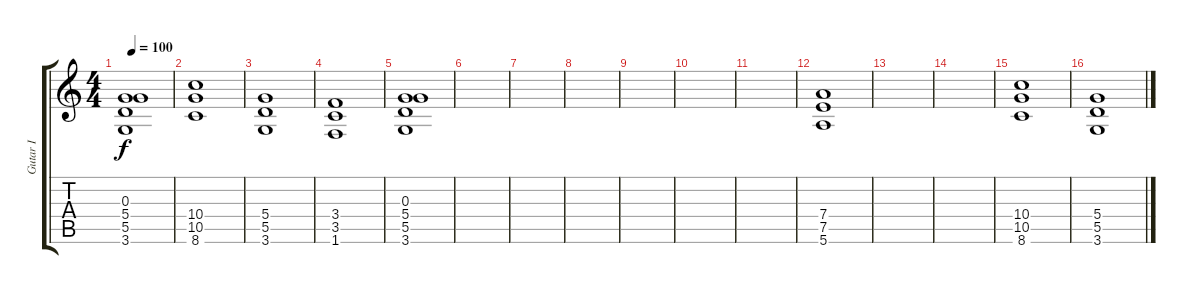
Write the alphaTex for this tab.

\track ("Gutar I" "Gutar I") {instrument overdrivenguitar}
\staff {score tabs}
\tuning (E4 B3 G3 D3 A2 E2) {hide}
\ts (4 4)
\tempo 100
\clef g2
\ks c
(0.3 5.4 5.5 3.6).1{dy f} |
(10.4 10.5 8.6).1 |
(5.4 5.5 3.6).1 |
(3.4 3.5 1.6).1 |
(0.3 5.4 5.5 3.6).1 |
|
|
|
|
|
|
(7.4 7.5 5.6).1 |
|
|
(10.4 10.5 8.6).1 |
(5.4 5.5 3.6).1
